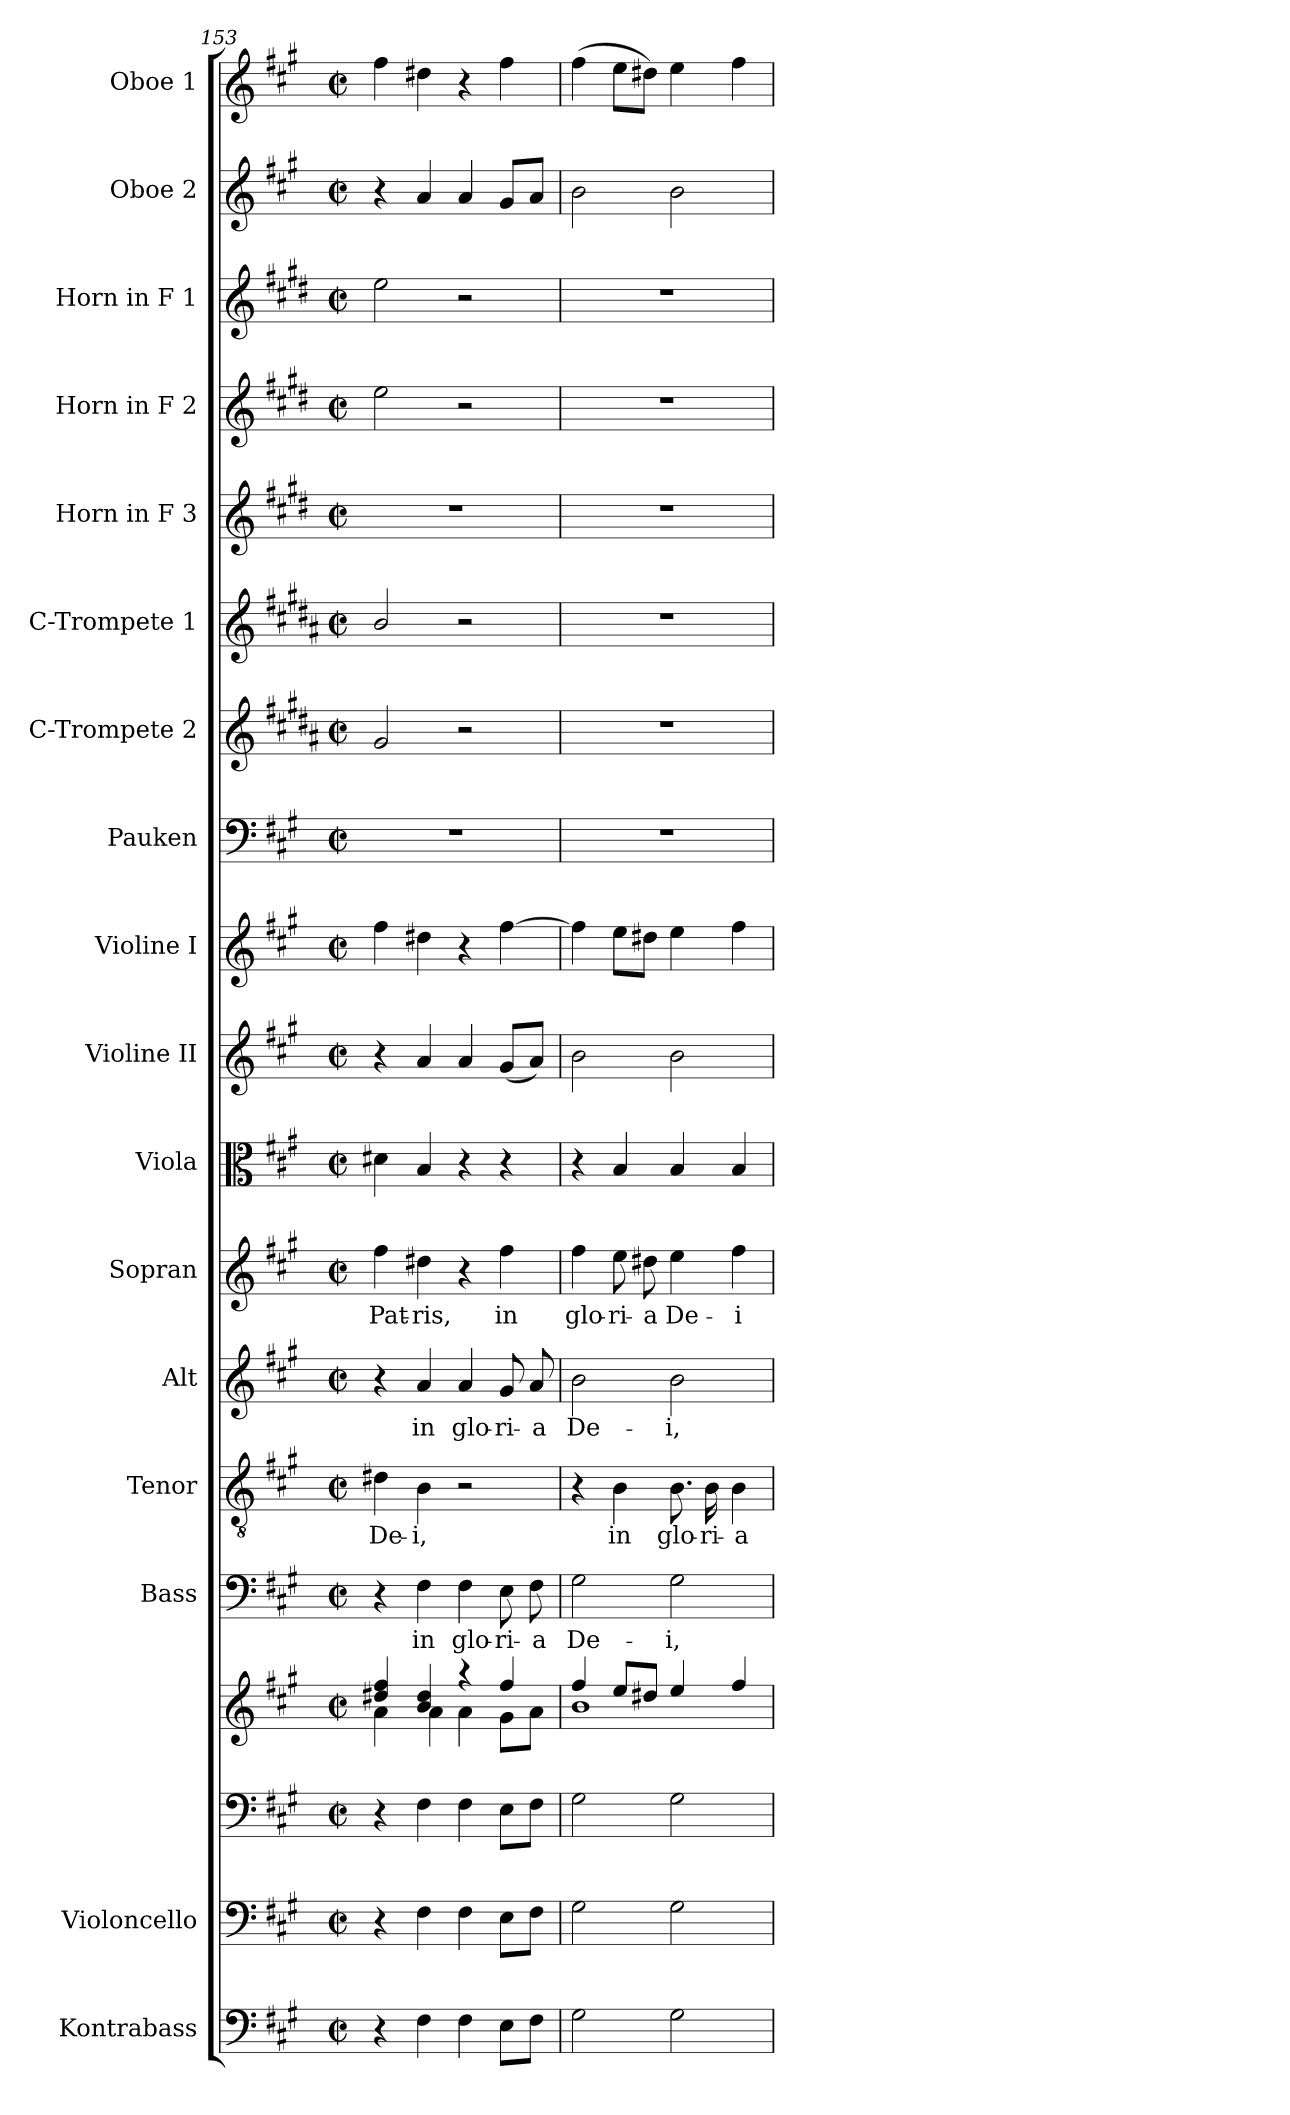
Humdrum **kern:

**kern	**kern	**kern	**kern	**kern	**text	**kern	**text	**kern	**text	**kern	**text	**kern	**kern	**kern	**kern	**kern	**kern	**kern	**kern	**kern	**kern	**kern
*part18	*part17	*part16	*part16	*part15	*part15	*part14	*part14	*part13	*part13	*part12	*part12	*part11	*part10	*part9	*part8	*part7	*part6	*part5	*part4	*part3	*part2	*part1
*staff19	*staff18	*staff17	*staff16	*staff15	*staff15	*staff14	*staff14	*staff13	*staff13	*staff12	*staff12	*staff11	*staff10	*staff9	*staff8	*staff7	*staff6	*staff5	*staff4	*staff3	*staff2	*staff1
*I"Kontrabass	*I"Violoncello	*	*	*I"Bass	*	*I"Tenor	*	*I"Alt	*	*I"Sopran	*	*I"Viola	*I"Violine II	*I"Violine I	*I"Pauken	*I"C-Trompete 2	*I"C-Trompete 1	*I"Horn in F 3	*I"Horn in F 2	*I"Horn in F 1	*I"Oboe 2	*I"Oboe 1
*I'Kb.	*I'Vc.	*	*	*I'B.	*	*I'T.	*	*I'A.	*	*I'S.	*	*I'Vla.	*I'Vl. II	*I'Vl. I	*I'Pk.	*I'C Trp. 2	*I'C Trp. 1	*	*	*	*I'Ob. 2	*I'Ob. 1
*clefF4	*clefF4	*clefF4	*clefG2	*clefF4	*	*clefGv2	*	*clefG2	*	*clefG2	*	*clefC3	*clefG2	*clefG2	*clefF4	*clefG2	*clefG2	*clefG2	*clefG2	*clefG2	*clefG2	*clefG2
*ITrd7c12	*	*	*	*	*	*	*	*	*	*	*	*	*	*	*	*ITrd1c2	*ITrd1c2	*ITrd4c7	*ITrd4c7	*ITrd4c7	*	*
*k[f#c#g#]	*k[f#c#g#]	*k[f#c#g#]	*k[f#c#g#]	*k[f#c#g#]	*	*k[f#c#g#]	*	*k[f#c#g#]	*	*k[f#c#g#]	*	*k[f#c#g#]	*k[f#c#g#]	*k[f#c#g#]	*k[f#c#g#]	*k[f#c#g#]	*k[f#c#g#]	*k[f#c#g#]	*k[f#c#g#]	*k[f#c#g#]	*k[f#c#g#]	*k[f#c#g#]
*A:	*A:	*A:	*A:	*A:	*	*A:	*	*A:	*	*A:	*	*A:	*A:	*A:	*A:	*A:	*A:	*A:	*A:	*A:	*A:	*A:
*M2/2	*M2/2	*M2/2	*M2/2	*M2/2	*	*M2/2	*	*M2/2	*	*M2/2	*	*M2/2	*M2/2	*M2/2	*M2/2	*M2/2	*M2/2	*M2/2	*M2/2	*M2/2	*M2/2	*M2/2
*met(c|)	*met(c|)	*met(c|)	*met(c|)	*met(c|)	*	*met(c|)	*	*met(c|)	*	*met(c|)	*	*met(c|)	*met(c|)	*met(c|)	*met(c|)	*met(c|)	*met(c|)	*met(c|)	*met(c|)	*met(c|)	*met(c|)	*met(c|)
=153	=153	=153	=153	=153	=153	=153	=153	=153	=153	=153	=153	=153	=153	=153	=153	=153	=153	=153	=153	=153	=153	=153
*	*	*	*^	*	*	*	*	*	*	*	*	*	*	*	*	*	*	*	*	*	*	*
!	!	!	!	!	!	!	!	!LO:LY:b	!	!	!	!LO:LY:b	!	!	!	!	!	!	!	!	!	!	!
4r	4r	4r	4dd#X/ 4ff#/	4a\	4r	.	4d#X\	De-	4r	.	4ff#\	Pat-	4d#X\	4r	4ff#\	1r	2f#/	2a/	1r	2a\	2a\	4r	4ff#\
!	!	!	!	!	!	!LO:LY:b	!	!LO:LY:b	!	!LO:LY:b	!	!LO:LY:b	!	!	!	!	!	!	!	!	!	!	!
4FF#\	4F#\	4F#\	4b/ 4dd#/	4a\	4F#\	in	4B\	-i,	4a/	in	4dd#X\	-ris,	4B/	4a/	4dd#X\	.	.	.	.	.	.	4a/	4dd#X\
!	!	!	!	!	!	!LO:LY:b	!	!	!	!LO:LY:b	!	!	!	!	!	!	!	!	!	!	!	!	!
4FF#\	4F#\	4F#\	4rgg	4a\	4F#\	glo-	2r	.	4a/	glo-	4r	.	4r	4a/	4r	.	2r	2r	.	2r	2r	4a/	4r
!	!	!	!	!	!	!LO:LY:b	!	!	!	!LO:LY:b	!	!LO:LY:b	!	!	!	!	!	!	!	!	!	!	!
8EE\L	8E\L	8E\L	4ff#/	8g#\L	8E\	-ri-	.	.	8g#/	-ri-	4ff#\	in	4r	(<8g#/L	[4ff#\	.	.	.	.	.	.	8g#/L	4ff#\
!	!	!	!	!	!	!LO:LY:b	!	!	!	!LO:LY:b	!	!	!	!	!	!	!	!	!	!	!	!	!
8FF#\J	8F#\J	8F#\J	.	8a\J	8F#\	-a	.	.	8a/	-a	.	.	.	8a/J)	.	.	.	.	.	.	.	8a/J	.
!!LO:PB:g=z
=154	=154	=154	=154	=154	=154	=154	=154	=154	=154	=154	=154	=154	=154	=154	=154	=154	=154	=154	=154	=154	=154	=154	=154
!	!	!	!	!	!	!LO:LY:b	!	!	!	!LO:LY:b	!	!LO:LY:b	!	!	!	!	!	!	!	!	!	!	!
2GG#\	2G#\	2G#\	4ff#/	1b	2G#\	De-	4r	.	2b\	De-	4ff#\	glo-	4r	2b\	4ff#\]	1r	1r	1r	1r	1r	1r	2b\	(>4ff#\
!	!	!	!	!	!	!	!	!LO:LY:b	!	!	!	!LO:LY:b	!	!	!	!	!	!	!	!	!	!	!
.	.	.	8ee/L	.	.	.	4B\	in	.	.	8ee\	-ri-	4B/	.	8ee\L	.	.	.	.	.	.	.	8ee\L
!	!	!	!	!	!	!	!	!	!	!	!	!LO:LY:b	!	!	!	!	!	!	!	!	!	!	!
.	.	.	8dd#X/J	.	.	.	.	.	.	.	8dd#X\	-a	.	.	8dd#X\J	.	.	.	.	.	.	.	8dd#X\J)
!	!	!	!	!	!	!LO:LY:b	!	!LO:LY:b	!	!LO:LY:b	!	!LO:LY:b	!	!	!	!	!	!	!	!	!	!	!
2GG#\	2G#\	2G#\	4ee/	.	2G#\	-i,	8.B\	glo-	2b\	-i,	4ee\	De-	4B/	2b\	4ee\	.	.	.	.	.	.	2b\	4ee\
!	!	!	!	!	!	!	!	!LO:LY:b	!	!	!	!	!	!	!	!	!	!	!	!	!	!	!
.	.	.	.	.	.	.	16B\	-ri-	.	.	.	.	.	.	.	.	.	.	.	.	.	.	.
!	!	!	!	!	!	!	!	!LO:LY:b	!	!	!	!LO:LY:b	!	!	!	!	!	!	!	!	!	!	!
.	.	.	4ff#/	.	.	.	4B\	-a	.	.	4ff#\	-i	4B/	.	4ff#\	.	.	.	.	.	.	.	4ff#\
*	*	*	*v	*v	*	*	*	*	*	*	*	*	*	*	*	*	*	*	*	*	*	*	*
=	=	=	=	=	=	=	=	=	=	=	=	=	=	=	=	=	=	=	=	=	=	=
*-	*-	*-	*-	*-	*-	*-	*-	*-	*-	*-	*-	*-	*-	*-	*-	*-	*-	*-	*-	*-	*-	*-
